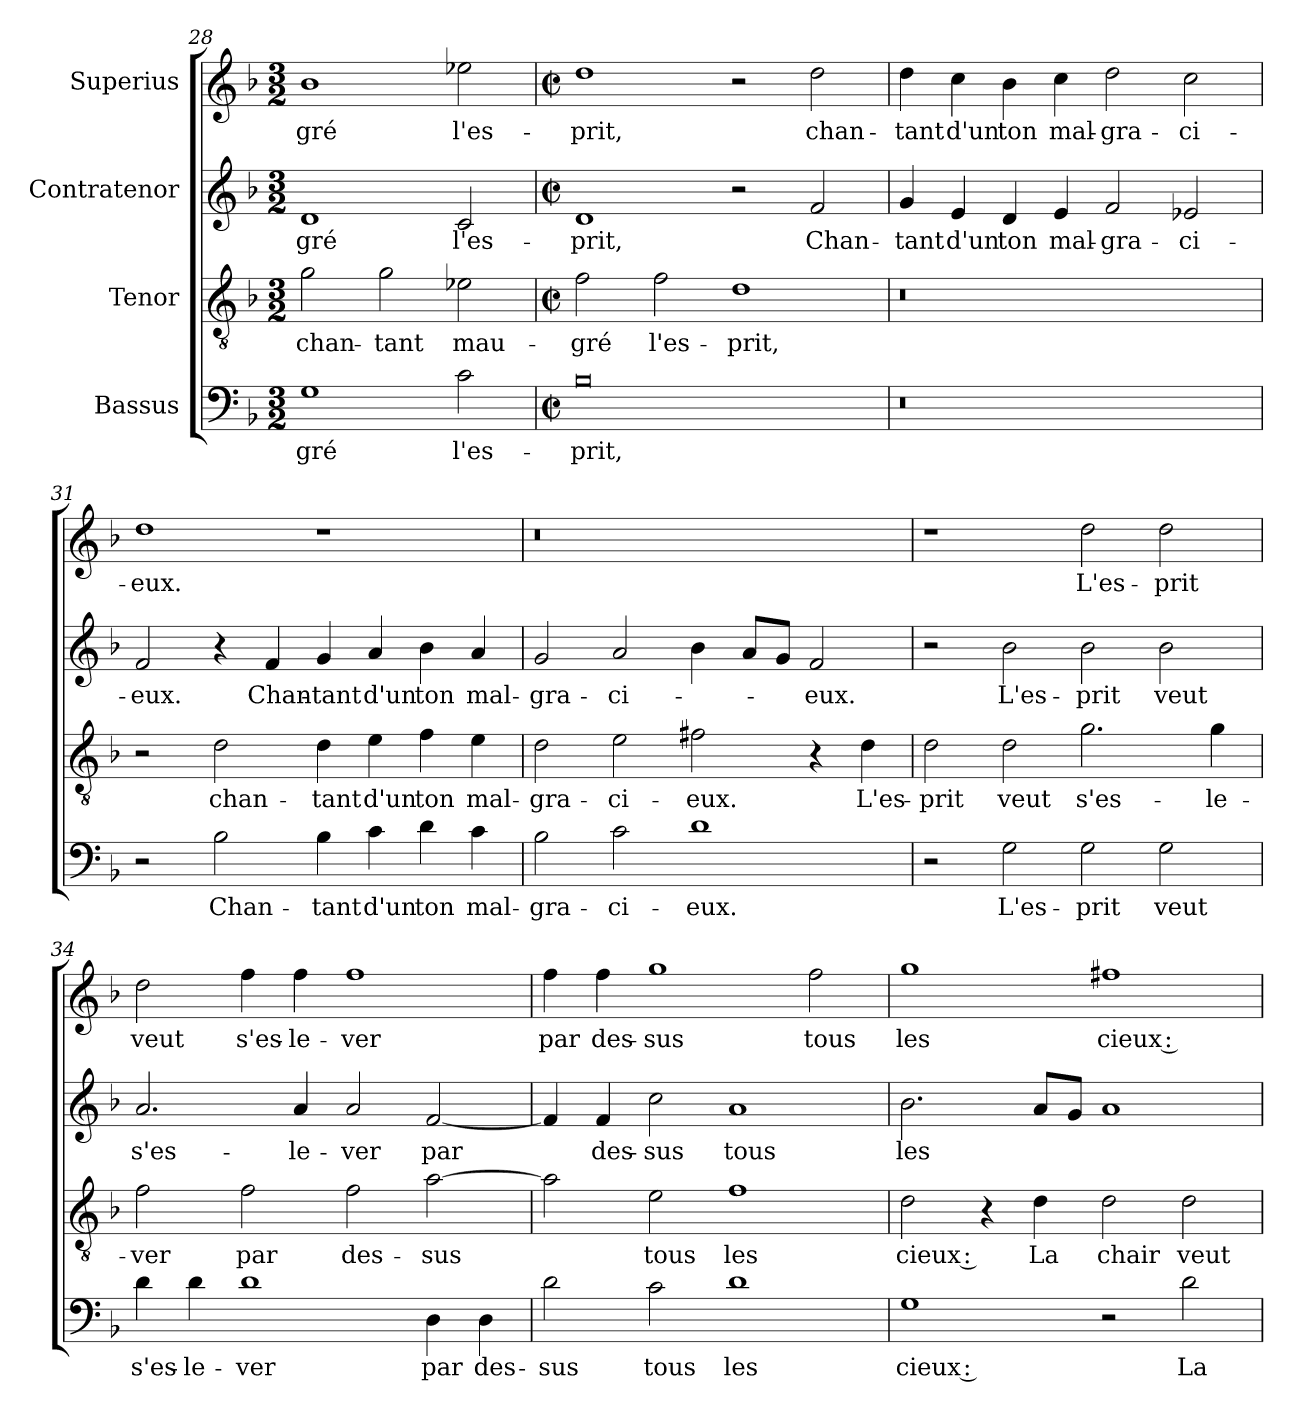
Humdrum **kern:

**kern	**text	**kern	**text	**kern	**text	**kern	**text
*part4	*part4	*part3	*part3	*part2	*part2	*part1	*part1
*staff4	*staff4	*staff3	*staff3	*staff2	*staff2	*staff1	*staff1
*I"Bassus	*	*I"Tenor	*	*I"Contratenor	*	*I"Superius	*
*clefF4	*	*clefGv2	*	*clefG2	*	*clefG2	*
*k[b-]	*	*k[b-]	*	*k[b-]	*	*k[b-]	*
*F:	*	*F:	*	*F:	*	*F:	*
*M3/2	*	*M3/2	*	*M3/2	*	*M3/2	*
=28	=28	=28	=28	=28	=28	=28	=28
1G\	-gré	2g\	chan-	1d/	-gré	1b-\	-gré
.	.	2g\	-tant	.	.	.	.
2c\	l'es-	2e-X\	mau-	2c/	l'es-	2ee-X\	l'es-
!!LO:LB:g=z
=29	=29	=29	=29	=29	=29	=29	=29
*M2/2	*	*M2/2	*	*M2/2	*	*M2/2	*
*met(c|)	*	*met(c|)	*	*met(c|)	*	*met(c|)	*
0B-\	-prit,	2f\	-gré	1d/	-prit,	1dd\	-prit,
.	.	2f\	l'es-	.	.	.	.
.	.	1d\	-prit,	2r	.	2r	.
.	.	.	.	2f/	Chan-	2dd\	chan-
=30	=30	=30	=30	=30	=30	=30	=30
!LO:N:vis=0	!	!LO:N:vis=0	!	!	!	!	!
1r	.	1r	.	4g/	-tant	4dd\	-tant
.	.	.	.	4e/	d'un	4cc\	d'un
.	.	.	.	4d/	ton	4b-\	ton
.	.	.	.	4e/	mal-	4cc\	mal-
1ryy	.	1ryy	.	2f/	-gra-	2dd\	-gra-
.	.	.	.	2e-X/	-ci-	2cc\	-ci-
=31	=31	=31	=31	=31	=31	=31	=31
2r	.	2r	.	2f/	-eux.	1dd\	-eux.
2B-\	Chan-	2d\	chan-	4r	.	.	.
.	.	.	.	4f/	Chan-	.	.
4B-\	-tant	4d\	-tant	4g/	-tant	1r	.
4c\	d'un	4e\	d'un	4a/	d'un	.	.
4d\	ton	4f\	ton	4b-\	ton	.	.
4c\	mal-	4e\	mal-	4a/	mal-	.	.
=32	=32	=32	=32	=32	=32	=32	=32
!	!	!	!	!	!	!LO:N:vis=0	!
2B-\	-gra-	2d\	-gra-	2g/	-gra-	1r	.
2c\	-ci-	2e\	-ci-	2a/	-ci-	.	.
1d\	-eux.	2f#X\	-eux.	4b-\	.	1ryy	.
.	.	.	.	8a/L	.	.	.
.	.	.	.	8g/J	.	.	.
.	.	4r	.	2f/	-eux.	.	.
.	.	4d\	L'es-	.	.	.	.
!!LO:LB:g=z
=33	=33	=33	=33	=33	=33	=33	=33
2r	.	2d\	-prit	2r	.	1r	.
2G\	L'es-	2d\	veut	2b-\	L'es-	.	.
2G\	-prit	2.g\	s'es-	2b-\	-prit	2dd\	L'es-
2G\	veut	.	.	2b-\	veut	2dd\	-prit
.	.	4g\	-le-	.	.	.	.
=34	=34	=34	=34	=34	=34	=34	=34
4d\	s'es-	2f\	-ver	2.a/	s'es-	2dd\	veut
4d\	-le-	.	.	.	.	.	.
1d\	-ver	2f\	par	.	.	4ff\	s'es-
.	.	.	.	4a/	-le-	4ff\	-le-
.	.	2f\	des-	2a/	-ver	1ff\	-ver
4D\	par	[2a\	-sus	[2f/	par	.	.
4D\	des-	.	.	.	.	.	.
=35	=35	=35	=35	=35	=35	=35	=35
2d\	-sus	2a\]	.	4f/]	.	4ff\	par
.	.	.	.	4f/	des-	4ff\	des-
2c\	tous	2e\	tous	2cc\	-sus	1gg\	-sus
1d\	les	1f\	les	1a/	tous	.	.
.	.	.	.	.	.	2ff\	tous
=36	=36	=36	=36	=36	=36	=36	=36
1G\	cieux :	2d\	cieux :	2.b-\	les	1gg\	les
.	.	4r	.	.	.	.	.
.	.	4d\	La	8a/L	.	.	.
.	.	.	.	8g/J	.	.	.
2r	.	2d\	chair	1a/	.	1ff#X\	cieux :
2d\	La	2d\	veut	.	.	.	.
=	=	=	=	=	=	=	=
*-	*-	*-	*-	*-	*-	*-	*-
